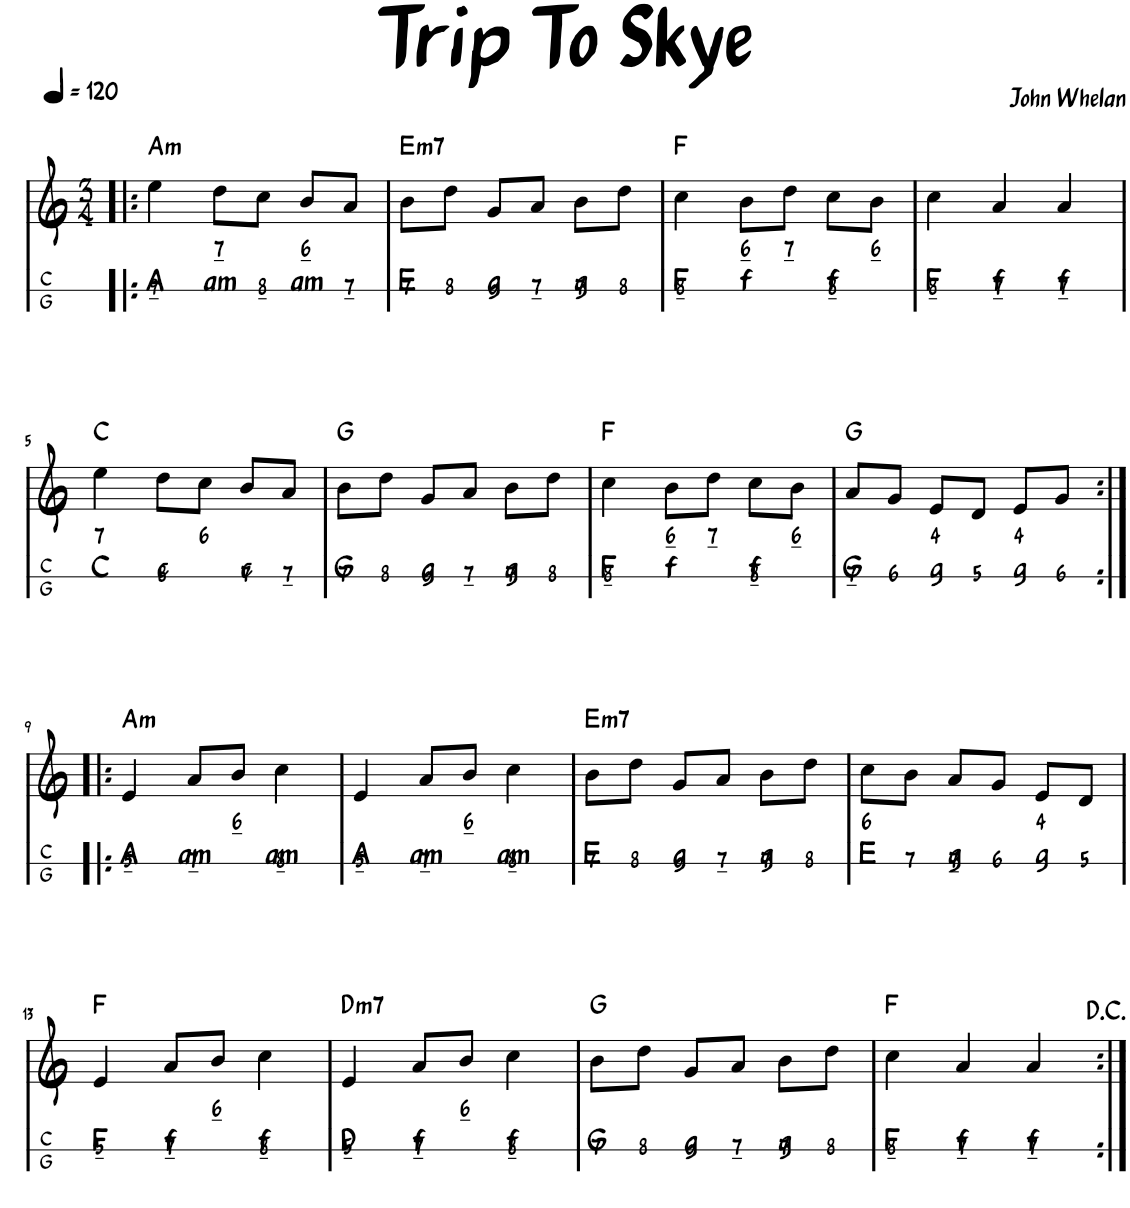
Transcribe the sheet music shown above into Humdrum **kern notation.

**kern	**text	**text	**text	**text	**kern	**text	**text	**text	**harte
*part2	*part2	*part2	*part2	*part2	*part1	*part1	*part1	*part1	*part1
*staff2	*staff2	*staff2	*staff2	*staff2	*staff1	*staff1	*staff1	*staff1	*
*I"C G	*	*	*	*	*I"Main Droite	*	*	*	*
*I'C G	*	*	*	*	*	*	*	*	*
*stria1	*	*	*	*	*	*	*	*	*
*clefG2	*	*	*	*	*clefG2	*	*	*	*
*k[]	*	*	*	*	*k[]	*	*	*	*
*M3/4	*	*	*	*	*M3/4	*	*	*	*
*MM120	*	*	*	*	*MM120	*	*	*	*
=1!|:	=1!|:	=1!|:	=1!|:	=1!|:	=1!|:	=1!|:	=1!|:	=1!|:	=1!|:
!	!	!	!	!LO:LY:b	!	!	!	!LO:LY:b	!LO:H:kt=m
4ryy	.	.	.	A	4ee\	.	.	9	A:min
!	!	!	!	!LO:LY:b	!	!	!LO:LY:b	!	!
4ryy	.	.	.	am	8dd\L	.	7	.	.
!	!	!	!	!	!	!	!	!LO:LY:b	!
.	.	.	.	.	8cc\J	.	.	8	.
!	!	!	!	!LO:LY:b	!	!	!LO:LY:b	!	!
4ryy	.	.	.	am	8b/L	.	6	.	.
!	!	!	!	!	!	!	!	!LO:LY:b	!
.	.	.	.	.	8a/J	.	.	7	.
=2	=2	=2	=2	=2	=2	=2	=2	=2	=2
!	!	!	!	!LO:LY:b	!	!	!	!LO:LY:b	!LO:H:kt=m7
4ryy	.	.	.	E	8b\L	.	.	7	E:min7
!	!	!	!	!	!	!	!	!LO:LY:b	!
.	.	.	.	.	8dd\J	.	.	8	.
!	!	!	!	!LO:LY:b	!	!	!	!LO:LY:b	!
4ryy	.	.	.	g	8g/L	.	.	6	.
!	!	!	!	!	!	!	!	!LO:LY:b	!
.	.	.	.	.	8a/J	.	.	7	.
!	!	!	!	!LO:LY:b	!	!	!	!LO:LY:b	!
4ryy	.	.	.	g	8b\L	.	.	7	.
!	!	!	!	!	!	!	!	!LO:LY:b	!
.	.	.	.	.	8dd\J	.	.	8	.
=3	=3	=3	=3	=3	=3	=3	=3	=3	=3
!	!	!	!	!LO:LY:b	!	!	!	!LO:LY:b	!
4ryy	.	.	.	F	4cc\	.	.	8	F:maj
!	!	!	!	!LO:LY:b	!	!	!LO:LY:b	!	!
4ryy	.	.	.	f	8b\L	.	6	.	.
!	!	!	!	!	!	!	!LO:LY:b	!	!
.	.	.	.	.	8dd\J	.	7	.	.
!	!	!	!	!LO:LY:b	!	!	!	!LO:LY:b	!
4ryy	.	.	.	f	8cc\L	.	.	8	.
!	!	!	!	!	!	!	!LO:LY:b	!	!
.	.	.	.	.	8b\J	.	6	.	.
=4	=4	=4	=4	=4	=4	=4	=4	=4	=4
!	!	!	!	!LO:LY:b	!	!	!	!LO:LY:b	!
4ryy	.	.	.	F	4cc\	.	.	8	.
!	!	!	!	!LO:LY:b	!	!	!	!LO:LY:b	!
4ryy	.	.	.	f	4a/	.	.	7	.
!	!	!	!	!LO:LY:b	!	!	!	!LO:LY:b	!
4ryy	.	.	.	f	4a/	.	.	7	.
!!LO:LB:g=z
=5	=5	=5	=5	=5	=5	=5	=5	=5	=5
!	!	!	!	!LO:LY:b	!	!	!LO:LY:b	!	!
4ryy	.	.	.	C	4ee\	.	7	.	C:maj
!	!	!	!	!LO:LY:b	!	!	!	!LO:LY:b	!
4ryy	.	.	.	c	8dd\L	.	.	8	.
!	!	!	!	!	!	!	!LO:LY:b	!	!
.	.	.	.	.	8cc\J	.	6	.	.
!	!	!	!	!LO:LY:b	!	!	!	!LO:LY:b	!
4ryy	.	.	.	c	8b/L	.	.	7	.
!	!	!	!	!	!	!	!	!LO:LY:b	!
.	.	.	.	.	8a/J	.	.	7	.
=6	=6	=6	=6	=6	=6	=6	=6	=6	=6
!	!	!	!	!LO:LY:b	!	!	!	!LO:LY:b	!
4ryy	.	.	.	G	8b\L	.	.	7	G:maj
!	!	!	!	!	!	!	!	!LO:LY:b	!
.	.	.	.	.	8dd\J	.	.	8	.
!	!	!	!	!LO:LY:b	!	!	!	!LO:LY:b	!
4ryy	.	.	.	g	8g/L	.	.	6	.
!	!	!	!	!	!	!	!	!LO:LY:b	!
.	.	.	.	.	8a/J	.	.	7	.
!	!	!	!	!LO:LY:b	!	!	!	!LO:LY:b	!
4ryy	.	.	.	g	8b\L	.	.	7	.
!	!	!	!	!	!	!	!	!LO:LY:b	!
.	.	.	.	.	8dd\J	.	.	8	.
=7	=7	=7	=7	=7	=7	=7	=7	=7	=7
!	!	!	!	!LO:LY:b	!	!	!	!LO:LY:b	!
4ryy	.	.	.	F	4cc\	.	.	8	F:maj
!	!	!	!	!LO:LY:b	!	!	!LO:LY:b	!	!
4ryy	.	.	.	f	8b\L	.	6	.	.
!	!	!	!	!	!	!	!LO:LY:b	!	!
.	.	.	.	.	8dd\J	.	7	.	.
!	!	!	!	!LO:LY:b	!	!	!	!LO:LY:b	!
4ryy	.	.	.	f	8cc\L	.	.	8	.
!	!	!	!	!	!	!	!LO:LY:b	!	!
.	.	.	.	.	8b\J	.	6	.	.
=8	=8	=8	=8	=8	=8	=8	=8	=8	=8
!	!	!	!	!LO:LY:b	!	!	!	!LO:LY:b	!
4ryy	.	.	.	G	8a/L	.	.	7	G:maj
!	!	!	!	!	!	!	!	!LO:LY:b	!
.	.	.	.	.	8g/J	.	.	6	.
!	!	!	!	!LO:LY:b	!	!	!LO:LY:b	!	!
4ryy	.	.	.	g	8e/L	.	4	.	.
!	!	!	!	!	!	!	!	!LO:LY:b	!
.	.	.	.	.	8d/J	.	.	5	.
!	!	!	!	!LO:LY:b	!	!	!LO:LY:b	!	!
4ryy	.	.	.	g	8e/L	.	4	.	.
!	!	!	!	!	!	!	!	!LO:LY:b	!
.	.	.	.	.	8g/J	.	.	6	.
!!LO:LB:g=z
=9:|!|:	=9:|!|:	=9:|!|:	=9:|!|:	=9:|!|:	=9:|!|:	=9:|!|:	=9:|!|:	=9:|!|:	=9:|!|:
!	!	!	!	!LO:LY:b	!	!	!	!LO:LY:b	!LO:H:kt=m
4ryy	.	.	.	A	4e/	.	.	5	A:min
!	!	!	!	!LO:LY:b	!	!	!	!LO:LY:b	!
4ryy	.	.	.	am	8a/L	.	.	7	.
!	!	!	!	!	!	!	!LO:LY:b	!	!
.	.	.	.	.	8b/J	.	6	.	.
!	!	!	!	!LO:LY:b	!	!	!	!LO:LY:b	!
4ryy	.	.	.	am	4cc\	.	.	8	.
=10	=10	=10	=10	=10	=10	=10	=10	=10	=10
!	!	!	!	!LO:LY:b	!	!	!	!LO:LY:b	!
4ryy	.	.	.	A	4e/	.	.	5	.
!	!	!	!	!LO:LY:b	!	!	!	!LO:LY:b	!
4ryy	.	.	.	am	8a/L	.	.	7	.
!	!	!	!	!	!	!	!LO:LY:b	!	!
.	.	.	.	.	8b/J	.	6	.	.
!	!	!	!	!LO:LY:b	!	!	!	!LO:LY:b	!
4ryy	.	.	.	am	4cc\	.	.	8	.
=11	=11	=11	=11	=11	=11	=11	=11	=11	=11
!	!	!	!	!LO:LY:b	!	!	!	!LO:LY:b	!LO:H:kt=m7
4ryy	.	.	.	E	8b\L	.	.	7	E:min7
!	!	!	!	!	!	!	!	!LO:LY:b	!
.	.	.	.	.	8dd\J	.	.	8	.
!	!	!	!	!LO:LY:b	!	!	!	!LO:LY:b	!
4ryy	.	.	.	g	8g/L	.	.	6	.
!	!	!	!	!	!	!	!	!LO:LY:b	!
.	.	.	.	.	8a/J	.	.	7	.
!	!	!	!	!LO:LY:b	!	!	!	!LO:LY:b	!
4ryy	.	.	.	g	8b\L	.	.	7	.
!	!	!	!	!	!	!	!	!LO:LY:b	!
.	.	.	.	.	8dd\J	.	.	8	.
=12	=12	=12	=12	=12	=12	=12	=12	=12	=12
!	!	!	!	!LO:LY:b	!	!	!LO:LY:b	!	!
4ryy	.	.	.	E	8cc\L	.	6	.	.
!	!	!	!	!	!	!	!	!LO:LY:b	!
.	.	.	.	.	8b\J	.	.	7	.
!	!	!	!	!LO:LY:b	!	!	!	!LO:LY:b	!
4ryy	.	.	.	g	8a/L	.	.	7	.
!	!	!	!	!	!	!	!	!LO:LY:b	!
.	.	.	.	.	8g/J	.	.	6	.
!	!	!	!	!LO:LY:b	!	!	!LO:LY:b	!	!
4ryy	.	.	.	g	8e/L	.	4	.	.
!	!	!	!	!	!	!	!	!LO:LY:b	!
.	.	.	.	.	8d/J	.	.	5	.
!!LO:LB:g=z
=13	=13	=13	=13	=13	=13	=13	=13	=13	=13
!	!	!	!	!LO:LY:b	!	!	!	!LO:LY:b	!
4ryy	.	.	.	F	4e/	.	.	5	F:maj
!	!	!	!	!LO:LY:b	!	!	!	!LO:LY:b	!
4ryy	.	.	.	f	8a/L	.	.	7	.
!	!	!	!	!	!	!	!LO:LY:b	!	!
.	.	.	.	.	8b/J	.	6	.	.
!	!	!	!	!LO:LY:b	!	!	!	!LO:LY:b	!
4ryy	.	.	.	f	4cc\	.	.	8	.
=14	=14	=14	=14	=14	=14	=14	=14	=14	=14
!	!	!	!	!LO:LY:b	!	!	!	!LO:LY:b	!LO:H:kt=m7
4ryy	.	.	.	D	4e/	.	.	5	D:min7
!	!	!	!	!LO:LY:b	!	!	!	!LO:LY:b	!
4ryy	.	.	.	f	8a/L	.	.	7	.
!	!	!	!	!	!	!	!LO:LY:b	!	!
.	.	.	.	.	8b/J	.	6	.	.
!	!	!	!	!LO:LY:b	!	!	!	!LO:LY:b	!
4ryy	.	.	.	f	4cc\	.	.	8	.
=15	=15	=15	=15	=15	=15	=15	=15	=15	=15
!	!	!	!	!LO:LY:b	!	!	!	!LO:LY:b	!
4ryy	.	.	.	G	8b\L	.	.	7	G:maj
!	!	!	!	!	!	!	!	!LO:LY:b	!
.	.	.	.	.	8dd\J	.	.	8	.
!	!	!	!	!LO:LY:b	!	!	!	!LO:LY:b	!
4ryy	.	.	.	g	8g/L	.	.	6	.
!	!	!	!	!	!	!	!	!LO:LY:b	!
.	.	.	.	.	8a/J	.	.	7	.
!	!	!	!	!LO:LY:b	!	!	!	!LO:LY:b	!
4ryy	.	.	.	g	8b\L	.	.	7	.
!	!	!	!	!	!	!	!	!LO:LY:b	!
.	.	.	.	.	8dd\J	.	.	8	.
=16	=16	=16	=16	=16	=16	=16	=16	=16	=16
!	!	!	!	!LO:LY:b	!	!	!	!LO:LY:b	!
4ryy	.	.	.	F	4cc\	.	.	8	F:maj
!	!	!	!	!LO:LY:b	!	!	!	!LO:LY:b	!
4ryy	.	.	.	f	4a/	.	.	7	.
!	!	!	!	!LO:LY:b	!	!	!	!LO:LY:b	!
4ryy	.	.	.	f	4a/	.	.	7	.
=:|!	=:|!	=:|!	=:|!	=:|!	=:|!	=:|!	=:|!	=:|!	=:|!
*-	*-	*-	*-	*-	*-	*-	*-	*-	*-
